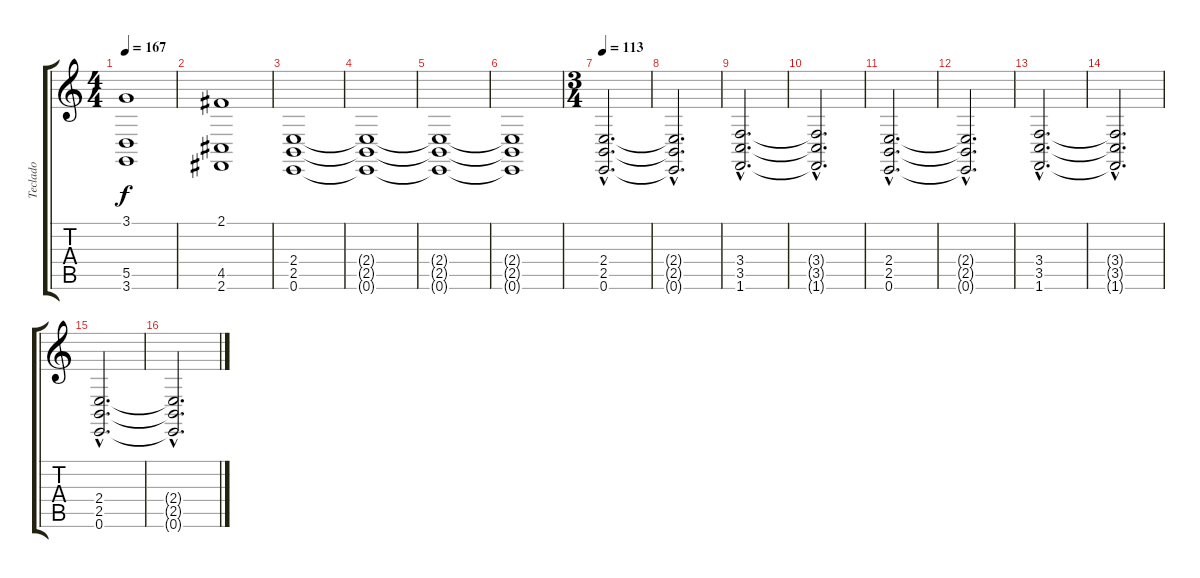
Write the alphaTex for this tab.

\track ("Teclado" "Teclado") {instrument choiraahs}
\staff {score tabs}
\tuning (E4 B3 G3 D3 A2 E2) {hide}
\ts (4 4)
\tempo 167
\clef g2
\ks c
(3.1 5.5 3.6).1{dy f} |
(2.1 4.5 2.6).1 |
(2.4 2.5 0.6).1{volume 7} |
(2.4{t} 2.5{t} 0.6{t}).1 |
(2.4{t} 2.5{t} 0.6{t}).1 |
(2.4{t} 2.5{t} 0.6{t}).1 |
\ts (3 4)
\tempo 113
(2.4{hac} 2.5{hac} 0.6{hac}).2{d volume 13} |
(2.4{hac t} 2.5{hac t} 0.6{hac t}).2{d} |
(3.4{hac} 3.5{hac} 1.6{hac}).2{d} |
(3.4{hac t} 3.5{hac t} 1.6{hac t}).2{d} |
(2.4{hac} 2.5{hac} 0.6{hac}).2{d} |
(2.4{hac t} 2.5{hac t} 0.6{hac t}).2{d} |
(3.4{hac} 3.5{hac} 1.6{hac}).2{d} |
(3.4{hac t} 3.5{hac t} 1.6{hac t}).2{d} |
(2.4{hac} 2.5{hac} 0.6{hac}).2{d} |
(2.4{hac t} 2.5{hac t} 0.6{hac t}).2{d}
